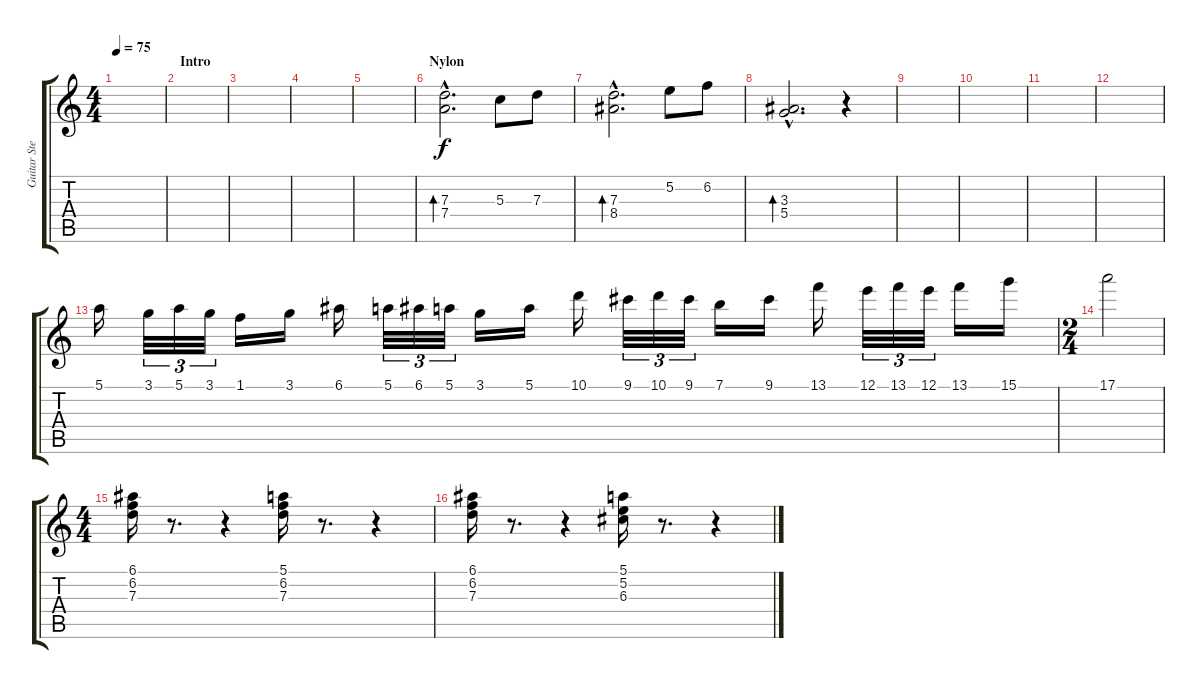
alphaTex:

\track ("Guitar Steel" "Guitar Ste") {instrument acousticguitarsteel}
\staff {score tabs}
\tuning (E4 B3 G3 D3 A2 E2) {hide}
\ts (4 4)
\tempo 75
\clef g2
\ks c
|
\section ("" "Intro")
|
|
|
|
\section ("" "Nylon ")
(7.3{hac} 7.4{hac}).2{d bd 240} 5.3.8 7.3.8 |
(7.3{hac} 8.4{hac}).2{d bd 240} 5.2.8 6.2.8 |
(3.3{hac} 5.4{hac}).2{d bd 240} r.4 |
|
|
|
|
5.1.16 3.1.32{tu (3 2)} 5.1.32{tu (3 2)} 3.1.32{tu (3 2)} 1.1.16 3.1.16 6.1.16 5.1.32{tu (3 2)} 6.1.32{tu (3 2)} 5.1.32{tu (3 2)} 3.1.16 5.1.16 10.1.16 9.1.32{tu (3 2)} 10.1.32{tu (3 2)} 9.1.32{tu (3 2)} 7.1.16 9.1.16 13.1.16 12.1.32{tu (3 2)} 13.1.32{tu (3 2)} 12.1.32{tu (3 2)} 13.1.16 15.1.16 |
\ts (2 4)
17.1.2 |
\ts (4 4)
(6.1 6.2 7.3).16 r.8{d} r.4 (5.1 6.2 7.3).16 r.8{d} r.4 |
(6.1 6.2 7.3).16 r.8{d} r.4 (5.1 5.2 6.3).16 r.8{d} r.4
